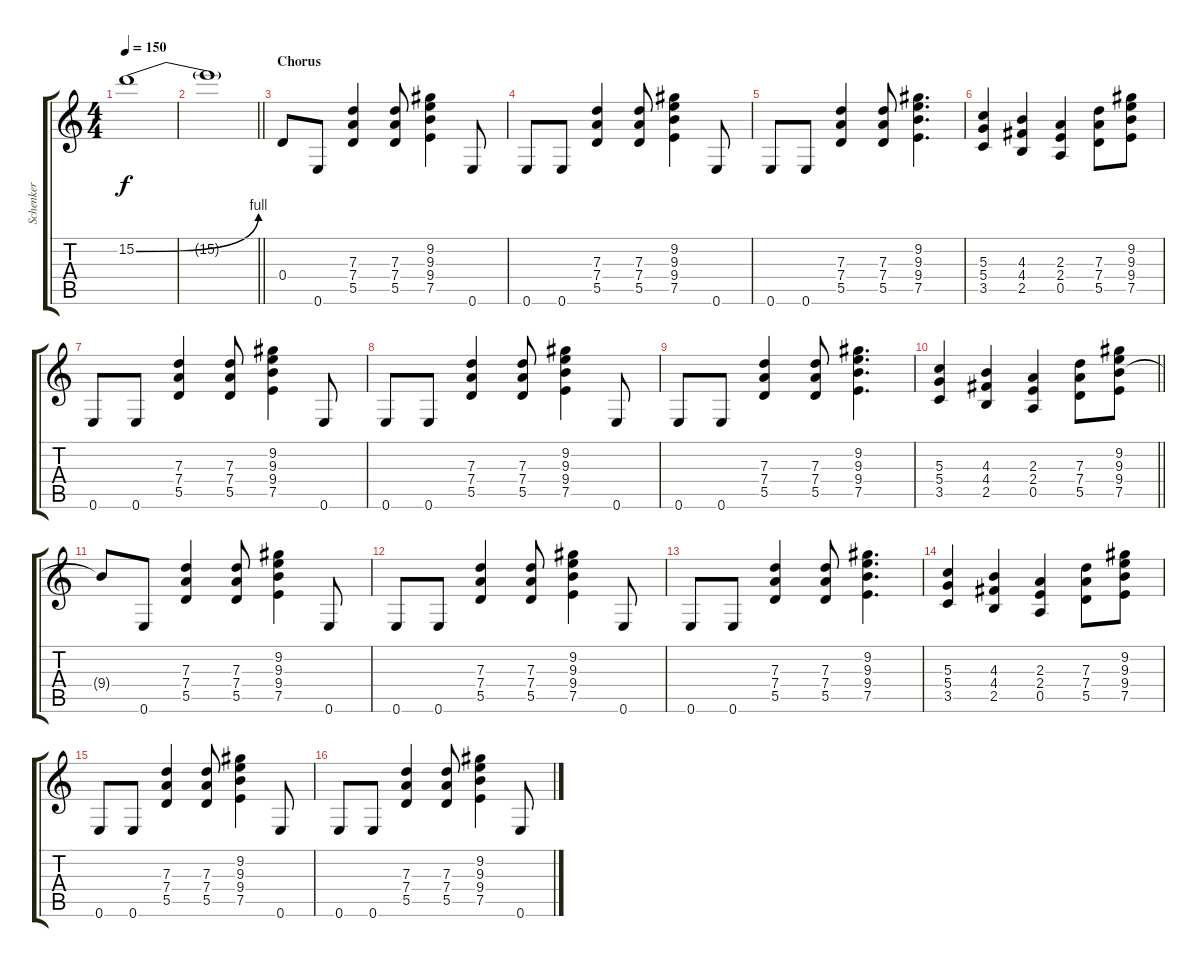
\track ("Schenker" "Schenker") {instrument overdrivenguitar}
\staff {score tabs}
\tuning (E4 B3 G3 D3 A2 E2) {hide}
\ts (4 4)
\tempo 150
\clef g2
\ks c
15.2{be (bend 0 0 60 4)}.1{dy f} |
\barLineRight lightlight
15.2{t}.1 |
\section ("" "Chorus")
0.4.8 0.6.8 (7.3 7.4 5.5).4 (7.3 7.4 5.5).8 (9.2 9.3 9.4 7.5).4 0.6.8 |
0.6.8 0.6.8 (7.3 7.4 5.5).4 (7.3 7.4 5.5).8 (9.2 9.3 9.4 7.5).4 0.6.8 |
0.6.8 0.6.8 (7.3 7.4 5.5).4 (7.3 7.4 5.5).8 (9.2 9.3 9.4 7.5).4{d} |
(5.3 5.4 3.5).4 (4.3 4.4 2.5).4 (2.3 2.4 0.5).4 (7.3 7.4 5.5).8 (9.2 9.3 9.4 7.5).8 |
0.6.8 0.6.8 (7.3 7.4 5.5).4 (7.3 7.4 5.5).8 (9.2 9.3 9.4 7.5).4 0.6.8 |
0.6.8 0.6.8 (7.3 7.4 5.5).4 (7.3 7.4 5.5).8 (9.2 9.3 9.4 7.5).4 0.6.8 |
0.6.8 0.6.8 (7.3 7.4 5.5).4 (7.3 7.4 5.5).8 (9.2 9.3 9.4 7.5).4{d} |
\barLineRight lightlight
(5.3 5.4 3.5).4 (4.3 4.4 2.5).4 (2.3 2.4 0.5).4 (7.3 7.4 5.5).8 (9.2 9.3 9.4 7.5).8 |
9.4{t}.8 0.6.8 (7.3 7.4 5.5).4 (7.3 7.4 5.5).8 (9.2 9.3 9.4 7.5).4 0.6.8 |
0.6.8 0.6.8 (7.3 7.4 5.5).4 (7.3 7.4 5.5).8 (9.2 9.3 9.4 7.5).4 0.6.8 |
0.6.8 0.6.8 (7.3 7.4 5.5).4 (7.3 7.4 5.5).8 (9.2 9.3 9.4 7.5).4{d} |
(5.3 5.4 3.5).4 (4.3 4.4 2.5).4 (2.3 2.4 0.5).4 (7.3 7.4 5.5).8 (9.2 9.3 9.4 7.5).8 |
0.6.8 0.6.8 (7.3 7.4 5.5).4 (7.3 7.4 5.5).8 (9.2 9.3 9.4 7.5).4 0.6.8 |
0.6.8 0.6.8 (7.3 7.4 5.5).4 (7.3 7.4 5.5).8 (9.2 9.3 9.4 7.5).4 0.6.8
